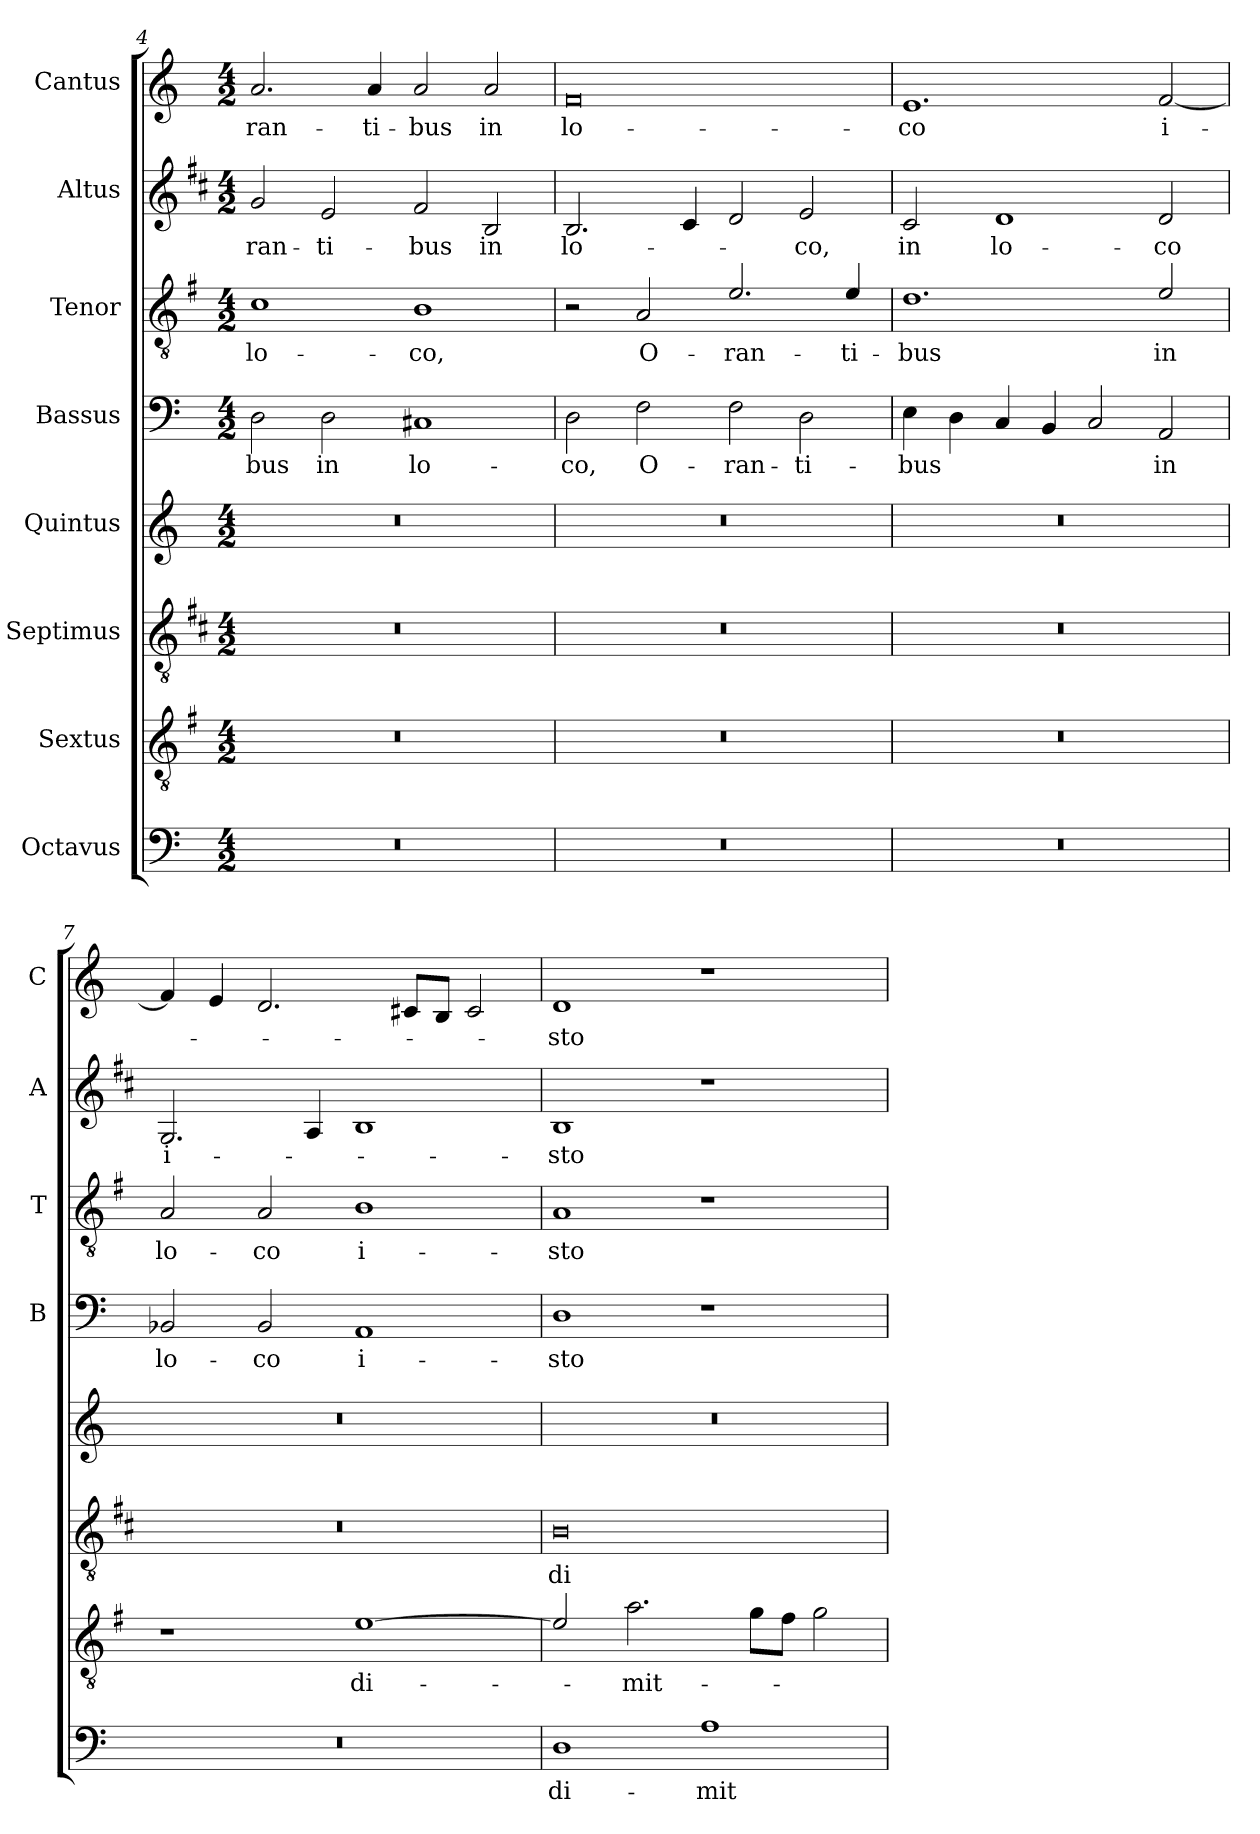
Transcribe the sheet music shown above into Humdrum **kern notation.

**kern	**text	**kern	**text	**kern	**text	**kern	**kern	**text	**kern	**text	**kern	**text	**kern	**text
*part8	*part8	*part7	*part7	*part6	*part6	*part5	*part4	*part4	*part3	*part3	*part2	*part2	*part1	*part1
*staff8	*staff8	*staff7	*staff7	*staff6	*staff6	*staff5	*staff4	*staff4	*staff3	*staff3	*staff2	*staff2	*staff1	*staff1
*I"Octavus	*	*I"Sextus	*	*I"Septimus	*	*I"Quintus	*I"Bassus	*	*I"Tenor	*	*I"Altus	*	*I"Cantus	*
*	*	*	*	*	*	*	*I'B	*	*I'T	*	*I'A	*	*I'C	*
*clefF4	*	*clefGv2	*	*clefGv2	*	*clefG2	*clefF4	*	*clefGv2	*	*clefG2	*	*clefG2	*
*	*	*ITrd4c7	*	*ITrd1c2	*	*	*	*	*ITrd4c7	*	*ITrd1c2	*	*	*
*k[]	*	*k[]	*	*k[]	*	*k[]	*k[]	*	*k[]	*	*k[]	*	*k[]	*
*C:	*	*C:	*	*C:	*	*C:	*C:	*	*C:	*	*C:	*	*C:	*
*M4/2	*	*M4/2	*	*M4/2	*	*M4/2	*M4/2	*	*M4/2	*	*M4/2	*	*M4/2	*
=4	=4	=4	=4	=4	=4	=4	=4	=4	=4	=4	=4	=4	=4	=4
!	!	!	!	!	!	!	!	!LO:LY:b	!	!LO:LY:b	!	!LO:LY:b	!	!LO:LY:b
0r	.	0r	.	0r	.	0r	2D\	-bus	1F	lo-	2f/	-ran-	2.a/	-ran-
!	!	!	!	!	!	!	!	!LO:LY:b	!	!	!	!LO:LY:b	!	!
.	.	.	.	.	.	.	2D\	in	.	.	2d/	-ti-	.	.
!	!	!	!	!	!	!	!	!	!	!	!	!	!	!LO:LY:b
.	.	.	.	.	.	.	.	.	.	.	.	.	4a/	-ti-
!	!	!	!	!	!	!	!	!LO:LY:b	!	!LO:LY:b	!	!LO:LY:b	!	!LO:LY:b
.	.	.	.	.	.	.	1C#X	lo-	1E	-co,	2e/	-bus	2a/	-bus
!	!	!	!	!	!	!	!	!	!	!	!	!LO:LY:b	!	!LO:LY:b
.	.	.	.	.	.	.	.	.	.	.	2A/	in	2a/	in
!!LO:LB:g=z
=5	=5	=5	=5	=5	=5	=5	=5	=5	=5	=5	=5	=5	=5	=5
!	!	!	!	!	!	!	!	!LO:LY:b	!	!	!	!LO:LY:b	!	!LO:LY:b
0r	.	0r	.	0r	.	0r	2D\	-co,	2r	.	2.A/	lo-	0f	lo-
!	!	!	!	!	!	!	!	!LO:LY:b	!	!LO:LY:b	!	!	!	!
.	.	.	.	.	.	.	2F\	O-	2D/	O-	.	.	.	.
.	.	.	.	.	.	.	.	.	.	.	4B/	.	.	.
!	!	!	!	!	!	!	!	!LO:LY:b	!	!LO:LY:b	!	!	!	!
.	.	.	.	.	.	.	2F\	-ran-	2.A/	-ran-	2c/	.	.	.
!	!	!	!	!	!	!	!	!LO:LY:b	!	!	!	!LO:LY:b	!	!
.	.	.	.	.	.	.	2D\	-ti-	.	.	2d/	-co,	.	.
!	!	!	!	!	!	!	!	!	!	!LO:LY:b	!	!	!	!
.	.	.	.	.	.	.	.	.	4A/	-ti-	.	.	.	.
=6	=6	=6	=6	=6	=6	=6	=6	=6	=6	=6	=6	=6	=6	=6
!	!	!	!	!	!	!	!	!LO:LY:b	!	!LO:LY:b	!	!LO:LY:b	!	!LO:LY:b
0r	.	0r	.	0r	.	0r	4E\	-bus	1.G	-bus	2B/	in	1.e	-co
.	.	.	.	.	.	.	4D\	.	.	.	.	.	.	.
!	!	!	!	!	!	!	!	!	!	!	!	!LO:LY:b	!	!
.	.	.	.	.	.	.	4C/	.	.	.	1c	lo-	.	.
.	.	.	.	.	.	.	4BB/	.	.	.	.	.	.	.
.	.	.	.	.	.	.	2C/	.	.	.	.	.	.	.
!	!	!	!	!	!	!	!	!LO:LY:b	!	!LO:LY:b	!	!LO:LY:b	!	!LO:LY:b
.	.	.	.	.	.	.	2AA/	in	2A/	in	2c/	-co	[2f/	i-
=7	=7	=7	=7	=7	=7	=7	=7	=7	=7	=7	=7	=7	=7	=7
!	!	!	!	!	!	!	!	!LO:LY:b	!	!LO:LY:b	!	!LO:LY:b	!	!
0r	.	1r	.	0r	.	0r	2BB-X/	lo-	2D/	lo-	2.F/	i-	4f/]	.
.	.	.	.	.	.	.	.	.	.	.	.	.	4e/	.
!	!	!	!	!	!	!	!	!LO:LY:b	!	!LO:LY:b	!	!	!	!
.	.	.	.	.	.	.	2BB-/	-co	2D/	-co	.	.	2.d/	.
.	.	.	.	.	.	.	.	.	.	.	4G/	.	.	.
!	!	!	!LO:LY:b	!	!	!	!	!LO:LY:b	!	!LO:LY:b	!	!	!	!
.	.	[1A	di-	.	.	.	1AA	i-	1E	i-	1A	.	.	.
.	.	.	.	.	.	.	.	.	.	.	.	.	8c#X/L	.
.	.	.	.	.	.	.	.	.	.	.	.	.	8B/J	.
.	.	.	.	.	.	.	.	.	.	.	.	.	2c#/	.
=8	=8	=8	=8	=8	=8	=8	=8	=8	=8	=8	=8	=8	=8	=8
!	!LO:LY:b	!	!	!	!LO:LY:b	!	!	!LO:LY:b	!	!LO:LY:b	!	!LO:LY:b	!	!LO:LY:b
1D	di-	2A/]	.	0A	di-	0r	1D	-sto	1D	-sto	1A	-sto	1d	-sto
!	!	!	!LO:LY:b	!	!	!	!	!	!	!	!	!	!	!
.	.	2.d\	-mit-	.	.	.	.	.	.	.	.	.	.	.
!	!LO:LY:b	!	!	!	!	!	!	!	!	!	!	!	!	!
1A	-mit-	.	.	.	.	.	1r	.	1r	.	1r	.	1r	.
.	.	8c\L	.	.	.	.	.	.	.	.	.	.	.	.
.	.	8B\J	.	.	.	.	.	.	.	.	.	.	.	.
.	.	2c\	.	.	.	.	.	.	.	.	.	.	.	.
=	=	=	=	=	=	=	=	=	=	=	=	=	=	=
*-	*-	*-	*-	*-	*-	*-	*-	*-	*-	*-	*-	*-	*-	*-
